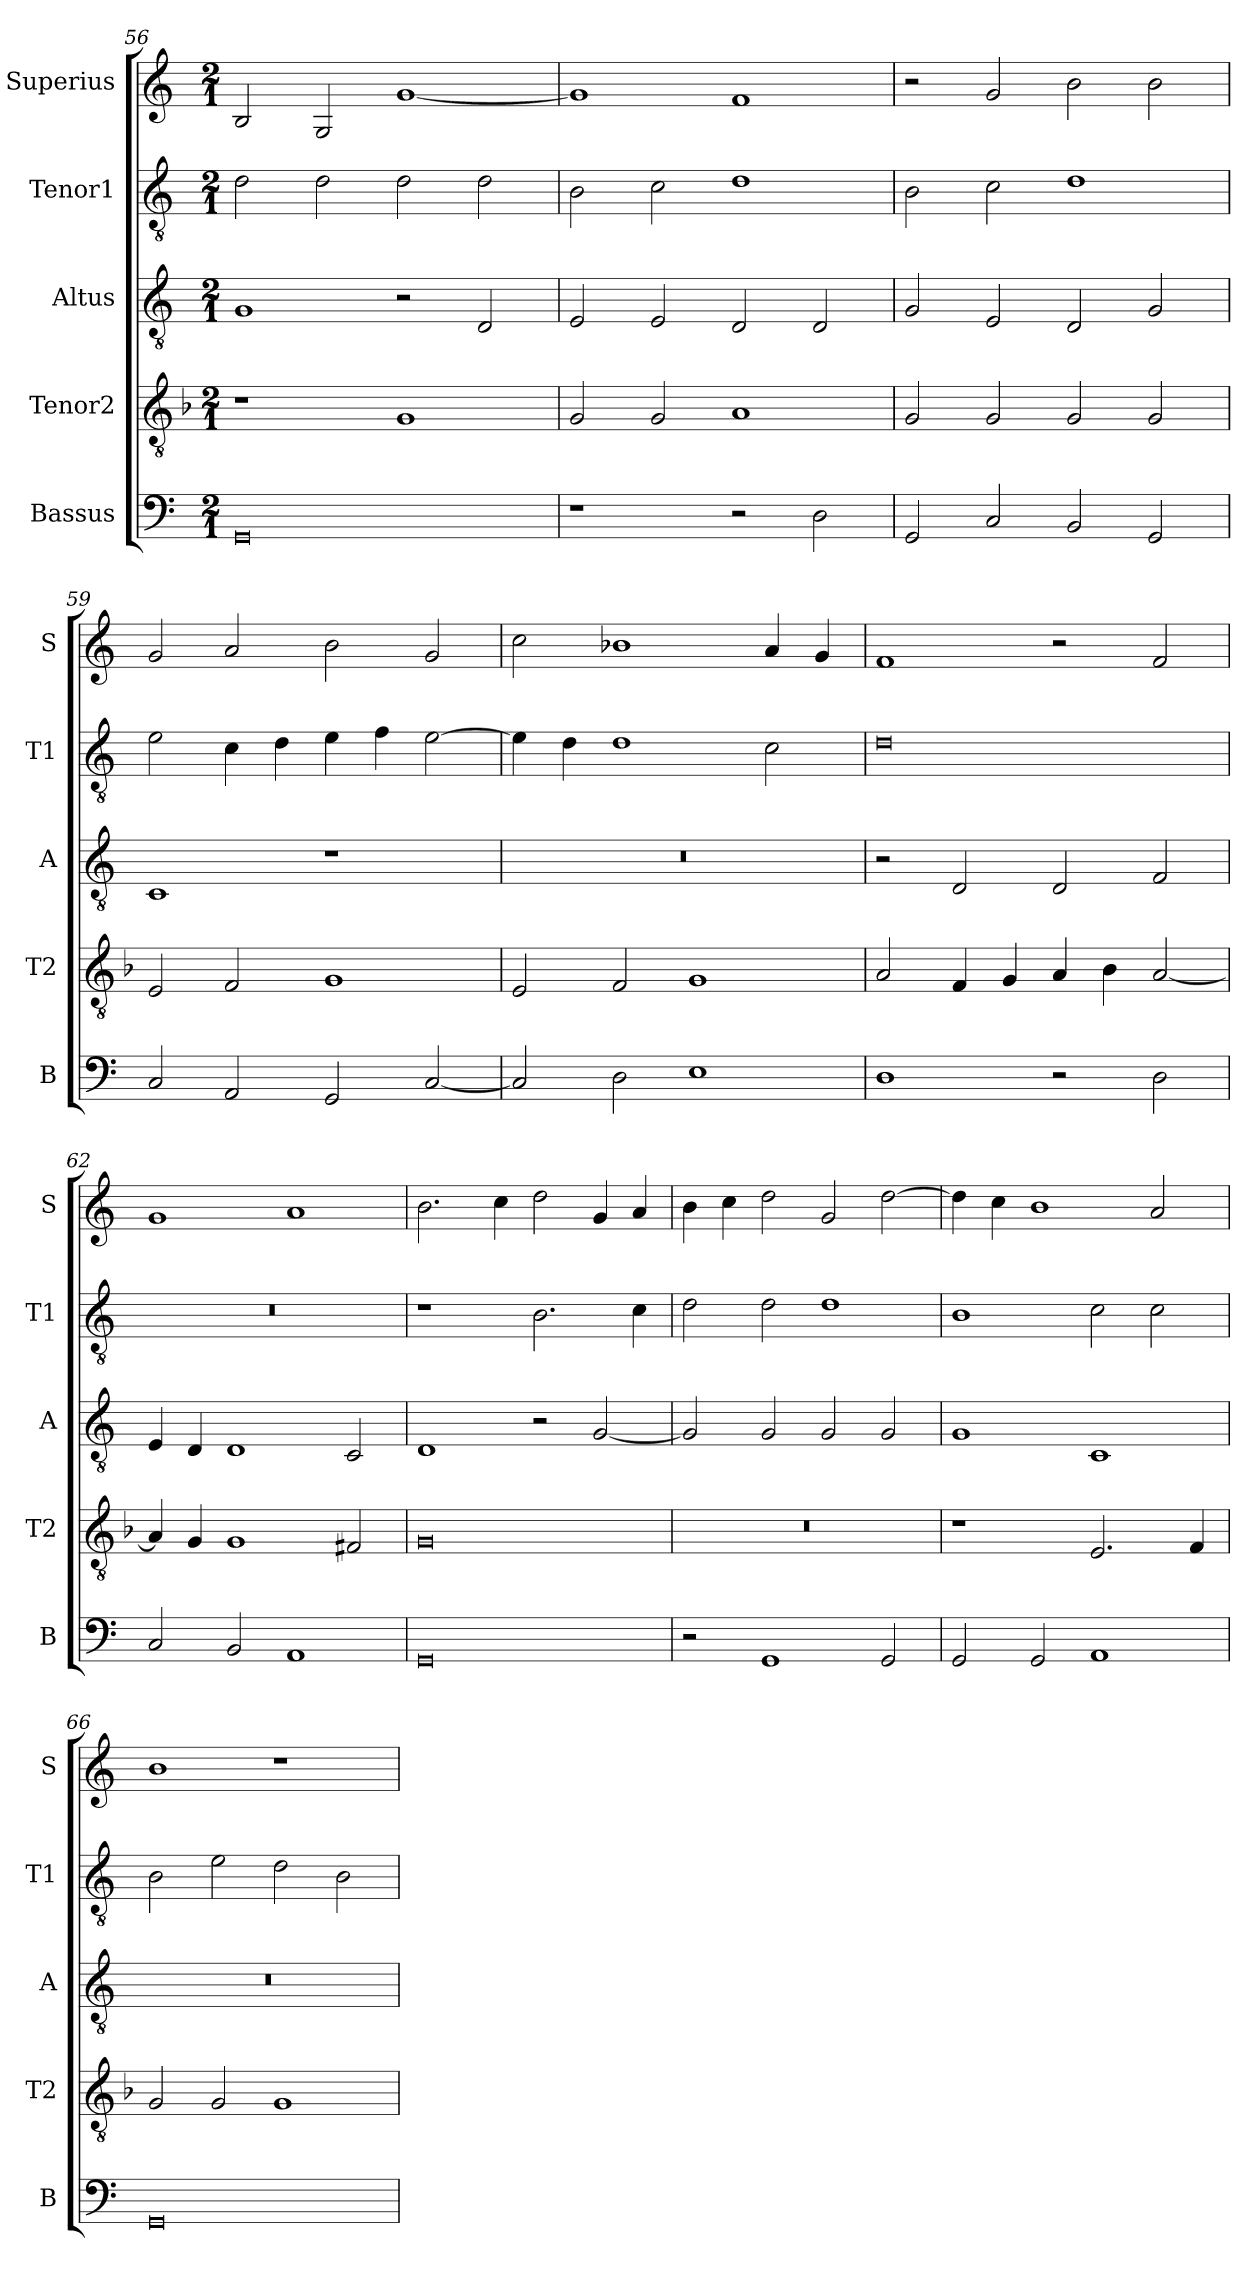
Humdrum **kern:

**kern	**kern	**kern	**kern	**kern
*part5	*part4	*part3	*part2	*part1
*staff5	*staff4	*staff3	*staff2	*staff1
*I"Bassus	*I"Tenor2	*I"Altus	*I"Tenor1	*I"Superius
*I'B	*I'T2	*I'A	*I'T1	*I'S
*clefF4	*clefGv2	*clefGv2	*clefGv2	*clefG2
*k[]	*k[b-]	*k[]	*k[]	*k[]
*M2/1	*M2/1	*M2/1	*M2/1	*M2/1
=56	=56	=56	=56	=56
0GG	1r	1G	2d\	2B/
.	.	.	2d\	2G/
.	1G	2r	2d\	[1g
.	.	2D/	2d\	.
=57	=57	=57	=57	=57
1r	2G/	2E/	2B\	1g]
.	2G/	2E/	2c\	.
2r	1A	2D/	1d	1f
2D\	.	2D/	.	.
=58	=58	=58	=58	=58
2GG/	2G/	2G/	2B\	2r
2C/	2G/	2E/	2c\	2g/
2BB/	2G/	2D/	1d	2b\
2GG/	2G/	2G/	.	2b\
=59	=59	=59	=59	=59
2C/	2E/	1C	2e\	2g/
2AA/	2F/	.	4c\	2a/
.	.	.	4d\	.
2GG/	1G	1r	4e\	2b\
.	.	.	4f\	.
[2C/	.	.	[2e\	2g/
=60	=60	=60	=60	=60
2C/]	2E/	0r	4e\]	2cc\
.	.	.	4d\	.
2D\	2F/	.	1d	1b-X
1E	1G	.	.	.
.	.	.	2c\	4a/
.	.	.	.	4g/
=61	=61	=61	=61	=61
1D	2A/	2r	0d	1f
.	4F/	2D/	.	.
.	4G/	.	.	.
2r	4A/	2D/	.	2r
.	4B-\	.	.	.
2D\	[2A/	2F/	.	2f/
=62	=62	=62	=62	=62
2C/	4A/]	4E/	0r	1g
.	4G/	4D/	.	.
2BB/	1G	1D	.	.
1AA	.	.	.	1a
.	2F#X/	2C/	.	.
=63	=63	=63	=63	=63
0GG	0G	1D	1r	2.b\
.	.	.	.	4cc\
.	.	2r	2.B\	2dd\
.	.	[2G/	.	4g/
.	.	.	4c\	4a/
=64	=64	=64	=64	=64
2r	0r	2G/]	2d\	4b\
.	.	.	.	4cc\
1GG	.	2G/	2d\	2dd\
.	.	2G/	1d	2g/
2GG/	.	2G/	.	[2dd\
=65	=65	=65	=65	=65
2GG/	1r	1G	1B	4dd\]
.	.	.	.	4cc\
2GG/	.	.	.	1b
1AA	2.E/	1C	2c\	.
.	.	.	2c\	2a/
.	4F/	.	.	.
=66	=66	=66	=66	=66
0GG	2G/	0r	2B\	1b
.	2G/	.	2e\	.
.	1G	.	2d\	1r
.	.	.	2B\	.
=	=	=	=	=
*-	*-	*-	*-	*-
